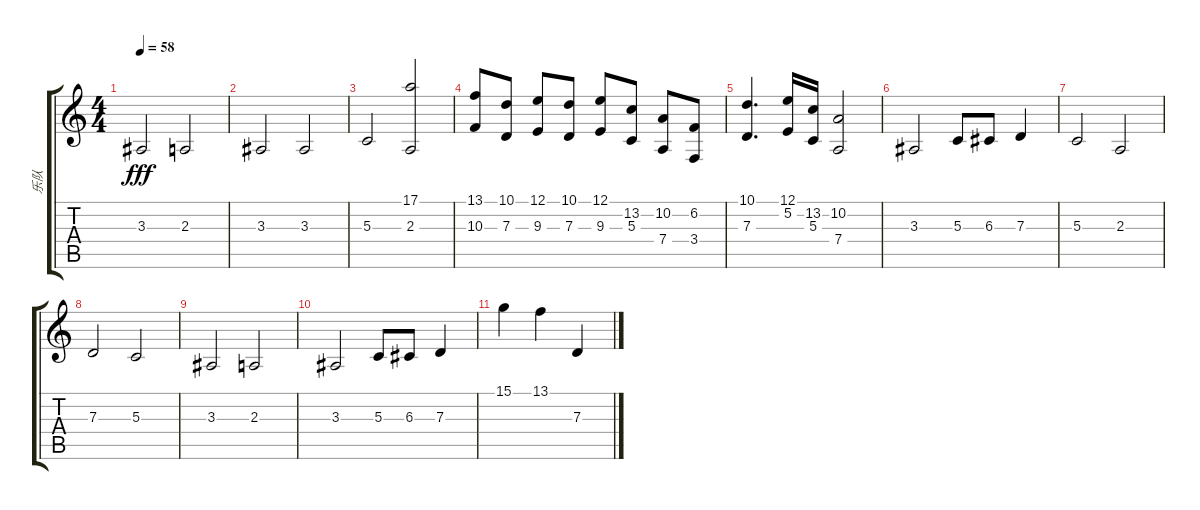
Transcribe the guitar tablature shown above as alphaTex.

\track ("乐队" "乐队") {instrument synthstrings1}
\staff {score tabs}
\tuning (E4 B3 G3 D3 A2 E2) {hide}
\ts (4 4)
\tempo 58
\clef g2
\ks c
3.3.2{dy fff} 2.3.2 |
3.3.2 3.3.2 |
5.3.2 (17.1 2.3).2 |
(13.1 10.3).8{volume 14} (10.1 7.3).8 (12.1 9.3).8 (10.1 7.3).8 (12.1 9.3).8 (13.2 5.3).8 (10.2 7.4).8 (6.2 3.4).8 |
(10.1 7.3).4{d} (12.1 5.2).16 (13.2 5.3).16 (10.2 7.4).2 |
3.3.2{volume 10} 5.3.8 6.3.8 7.3.4 |
5.3.2 2.3.2 |
7.3.2 5.3.2 |
3.3.2 2.3.2 |
3.3.2 5.3.8 6.3.8 7.3.4 |
15.1.4 13.1.4 7.3.4
